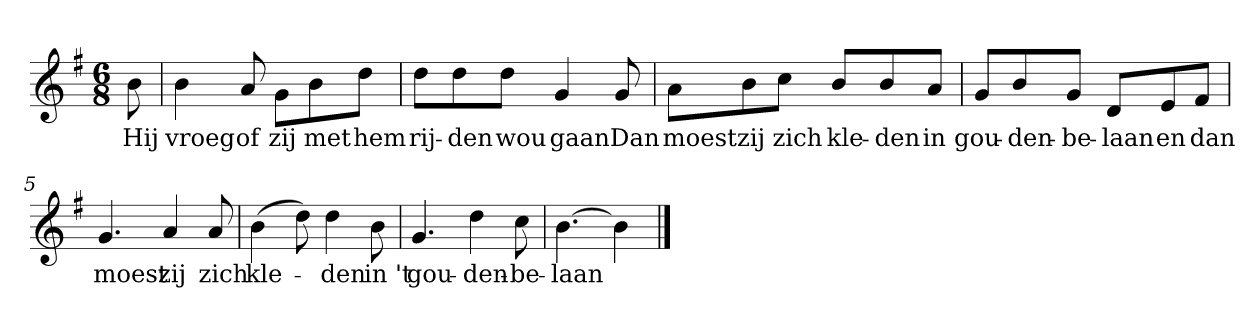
**kern	**text
*part1	*part1
*staff1	*staff1
*clefG2	*
*k[f#]	*
*G:	*
*M6/8	*
*MM94	*
=	=
8b	Hij
=1	=1
4b	vroeg
8a	of
8g\L	zij
8b\	met
8dd\J	hem
=2	=2
8dd\L	rij-
8dd\	-den
8dd\J	wou
4g	gaan
8g	Dan
=3	=3
8a\L	moest
8b\	zij
8cc\J	zich
8b/L	kle-
8b/	-den
8a/J	in
=4	=4
8g/L	gou-
8b/	-den-
8g/J	-be-
8d/L	-laan
8e/	en
8f#/J	dan
=5	=5
4.g	moest
4a	zij
8a	zich
=6	=6
(4b	kle-
8dd)	.
4dd	-den
8b	in 't
=7	=7
4.g	gou-
4dd	-den-
8cc	-be-
=8	=8
[4.b	-laan
4b]	.
==	==
*-	*-
